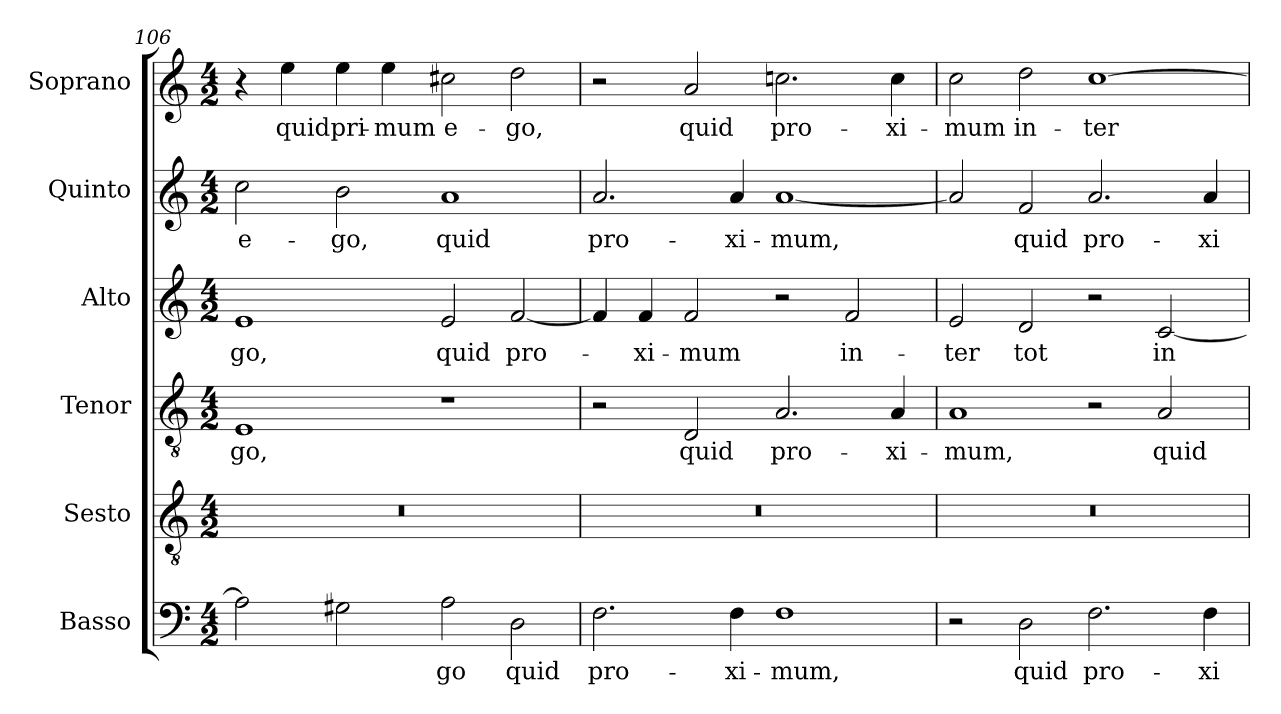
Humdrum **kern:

**kern	**text	**kern	**kern	**text	**kern	**text	**kern	**text	**kern	**text
*part6	*part6	*part5	*part4	*part4	*part3	*part3	*part2	*part2	*part1	*part1
*staff6	*staff6	*staff5	*staff4	*staff4	*staff3	*staff3	*staff2	*staff2	*staff1	*staff1
*I"Basso	*	*I"Sesto	*I"Tenor	*	*I"Alto	*	*I"Quinto	*	*I"Soprano	*
*I'B.	*	*I'Ss.	*I'T.	*	*I'A.	*	*I'Q.	*	*I'S.	*
!!LO:PB:g=z
*clefF4	*	*clefGv2	*clefGv2	*	*clefG2	*	*clefG2	*	*clefG2	*
*	*	*ITrd7c12	*ITrd7c12	*	*	*	*	*	*	*
*k[]	*	*k[]	*k[]	*	*k[]	*	*k[]	*	*k[]	*
*C:	*	*C:	*C:	*	*C:	*	*C:	*	*C:	*
*M4/2	*	*M4/2	*M4/2	*	*M4/2	*	*M4/2	*	*M4/2	*
=106	=106	=106	=106	=106	=106	=106	=106	=106	=106	=106
!	!	!LO:N:vis=1	!	!	!	!	!	!	!	!
!	!	!	!	!LO:LY:b:color=#000000	!	!	!	!	!	!
!	!	!	!	!	!	!LO:LY:b:color=#000000	!	!	!	!
!	!	!	!	!	!	!	!	!LO:LY:b:color=#000000	!	!
2Ai\]	.	0r	1EEi	-go,	1ei	-go,	2cci\	e-	4r	.
!	!	!	!	!	!	!	!	!	!	!LO:LY:b:color=#000000
.	.	.	.	.	.	.	.	.	4eei\	quid
!	!	!	!	!	!	!	!	!LO:LY:b:color=#000000	!	!
!	!	!	!	!	!	!	!	!	!	!LO:LY:b:color=#000000
2G#Xi\	.	.	.	.	.	.	2bi\	-go,	4eei\	pri-
!	!	!	!	!	!	!	!	!	!	!LO:LY:b:color=#000000
.	.	.	.	.	.	.	.	.	4eei\	-mum
!	!LO:LY:b:color=#000000	!	!	!	!	!	!	!	!	!
!	!	!	!	!	!	!LO:LY:b:color=#000000	!	!	!	!
!	!	!	!	!	!	!	!	!LO:LY:b:color=#000000	!	!
!	!	!	!	!	!	!	!	!	!	!LO:LY:b:color=#000000
2Ai\	-go	.	1r	.	2ei/	quid	1ai	quid	2cc#Xi\	e-
!	!LO:LY:b:color=#000000	!	!	!	!	!	!	!	!	!
!	!	!	!	!	!	!LO:LY:b:color=#000000	!	!	!	!
!	!	!	!	!	!	!	!	!	!	!LO:LY:b:color=#000000
2Di\	quid	.	.	.	[2fi/	pro-	.	.	2ddi\	-go,
=107	=107	=107	=107	=107	=107	=107	=107	=107	=107	=107
!	!LO:LY:b:color=#000000	!LO:N:vis=1	!	!	!	!	!	!	!	!
!	!	!	!	!	!	!	!	!LO:LY:b:color=#000000	!	!
2.Fi\	pro-	0r	2r	.	4fi/]	.	2.ai/	pro-	2r	.
!	!	!	!	!	!	!LO:LY:b:color=#000000	!	!	!	!
.	.	.	.	.	4fi/	-xi-	.	.	.	.
!	!	!	!	!LO:LY:b:color=#000000	!	!	!	!	!	!
!	!	!	!	!	!	!LO:LY:b:color=#000000	!	!	!	!
!	!	!	!	!	!	!	!	!	!	!LO:LY:b:color=#000000
.	.	.	2DDi/	quid	2fi/	-mum	.	.	2ai/	quid
!	!LO:LY:b:color=#000000	!	!	!	!	!	!	!	!	!
!	!	!	!	!	!	!	!	!LO:LY:b:color=#000000	!	!
4Fi\	-xi-	.	.	.	.	.	4ai/	-xi-	.	.
!	!LO:LY:b:color=#000000	!	!	!	!	!	!	!	!	!
!	!	!	!	!LO:LY:b:color=#000000	!	!	!	!	!	!
!	!	!	!	!	!	!	!	!LO:LY:b:color=#000000	!	!
!	!	!	!	!	!	!	!	!	!	!LO:LY:b:color=#000000
1Fi	-mum,	.	2.AAi/	pro-	2r	.	[1ai	-mum,	2.ccni\	pro-
!	!	!	!	!	!	!LO:LY:b:color=#000000	!	!	!	!
.	.	.	.	.	2fi/	in-	.	.	.	.
!	!	!	!	!LO:LY:b:color=#000000	!	!	!	!	!	!
!	!	!	!	!	!	!	!	!	!	!LO:LY:b:color=#000000
.	.	.	4AAi/	-xi-	.	.	.	.	4cci\	-xi-
=108	=108	=108	=108	=108	=108	=108	=108	=108	=108	=108
!	!	!LO:N:vis=1	!	!	!	!	!	!	!	!
!	!	!	!	!LO:LY:b:color=#000000	!	!	!	!	!	!
!	!	!	!	!	!	!LO:LY:b:color=#000000	!	!	!	!
!	!	!	!	!	!	!	!	!	!	!LO:LY:b:color=#000000
2r	.	0r	1AAi	-mum,	2ei/	-ter	2ai/]	.	2cci\	-mum
!	!LO:LY:b:color=#000000	!	!	!	!	!	!	!	!	!
!	!	!	!	!	!	!LO:LY:b:color=#000000	!	!	!	!
!	!	!	!	!	!	!	!	!LO:LY:b:color=#000000	!	!
!	!	!	!	!	!	!	!	!	!	!LO:LY:b:color=#000000
2Di\	quid	.	.	.	2di/	tot	2fi/	quid	2ddi\	in-
!	!LO:LY:b:color=#000000	!	!	!	!	!	!	!	!	!
!	!	!	!	!	!	!	!	!LO:LY:b:color=#000000	!	!
!	!	!	!	!	!	!	!	!	!	!LO:LY:b:color=#000000
2.Fi\	pro-	.	2r	.	2r	.	2.ai/	pro-	[1cci	-ter
!	!	!	!	!LO:LY:b:color=#000000	!	!	!	!	!	!
!	!	!	!	!	!	!LO:LY:b:color=#000000	!	!	!	!
.	.	.	2AAi/	quid	[2ci/	in-	.	.	.	.
!	!LO:LY:b:color=#000000	!	!	!	!	!	!	!	!	!
!	!	!	!	!	!	!	!	!LO:LY:b:color=#000000	!	!
4Fi\	-xi-	.	.	.	.	.	4ai/	-xi-	.	.
=	=	=	=	=	=	=	=	=	=	=
*-	*-	*-	*-	*-	*-	*-	*-	*-	*-	*-
